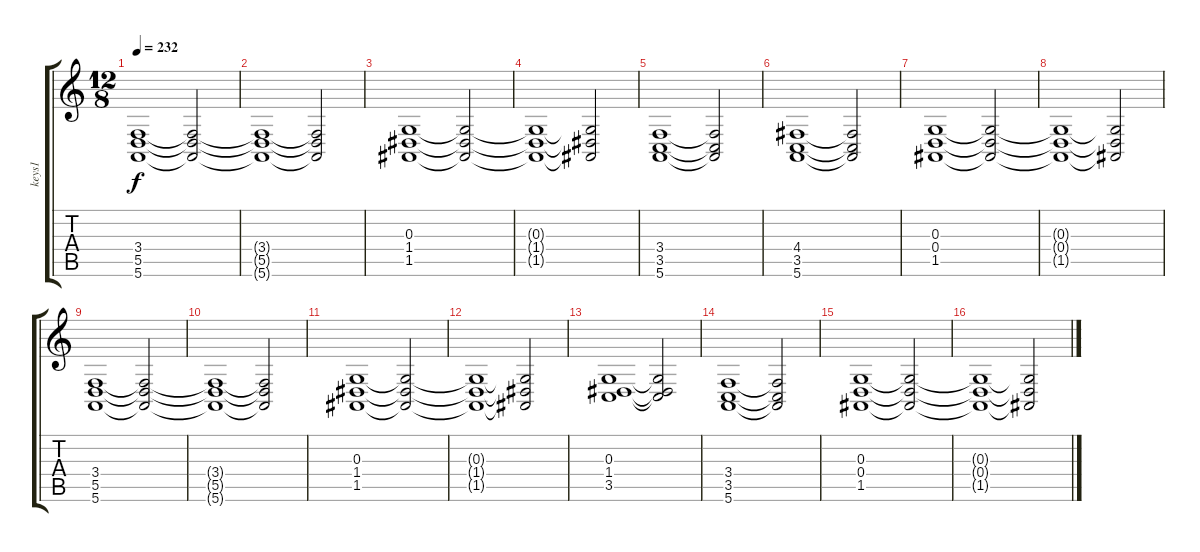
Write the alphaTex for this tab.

\track ("keys1" "keys1") {instrument choiraahs}
\staff {score tabs}
\tuning (E4 B3 G3 D3 A2 E2) {hide}
\ts (12 8)
\tempo 232
\clef g2
\ks c
(3.4 5.5 5.6).1{dy f} (3.4{t} 5.5{t} 5.6{t}).2 |
(3.4{t} 5.5{t} 5.6{t}).1 (3.4{t} 5.5{t} 5.6{t}).2 |
(0.3 1.4 1.5).1 (0.3{t} 1.4{t} 1.5{t}).2 |
(0.3{t} 1.4{t} 1.5{t}).1 (0.3{t} 1.4{t} 1.5{t}).2 |
(3.4 3.5 5.6).1 (3.4{t} 3.5{t} 5.6{t}).2 |
(4.4 3.5 5.6).1 (4.4{t} 3.5{t} 5.6{t}).2 |
(0.3 0.4 1.5).1 (0.3{t} 0.4{t} 1.5{t}).2 |
(0.3{t} 0.4{t} 1.5{t}).1 (0.3{t} 0.4{t} 1.5{t}).2 |
(3.4 5.5 5.6).1 (3.4{t} 5.5{t} 5.6{t}).2 |
(3.4{t} 5.5{t} 5.6{t}).1 (3.4{t} 5.5{t} 5.6{t}).2 |
(0.3 1.4 1.5).1 (0.3{t} 1.4{t} 1.5{t}).2 |
(0.3{t} 1.4{t} 1.5{t}).1 (0.3{t} 1.4{t} 1.5{t}).2 |
(0.3 1.4 3.5).1 (0.3{t} 1.4{t} 3.5{t}).2 |
(3.4 3.5 5.6).1 (3.4{t} 3.5{t} 5.6{t}).2 |
(0.3 0.4 1.5).1 (0.3{t} 0.4{t} 1.5{t}).2 |
(0.3{t} 0.4{t} 1.5{t}).1 (0.3{t} 0.4{t} 1.5{t}).2
